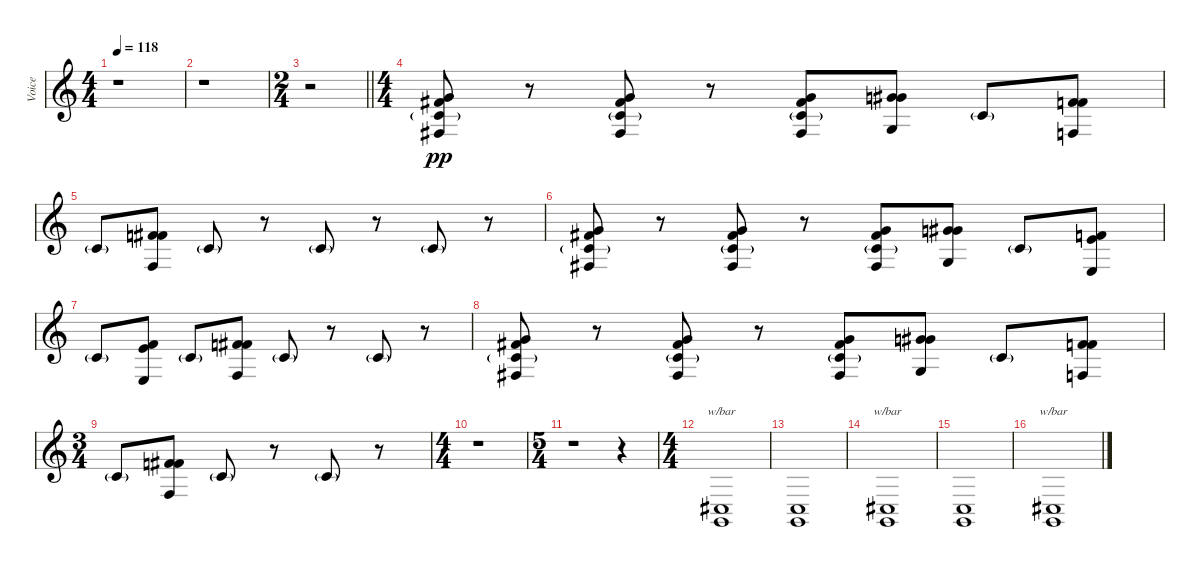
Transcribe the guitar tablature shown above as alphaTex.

\track ("Voice" "Voice") {instrument choiraahs}
\staff {score}
\tuning (E4 B3 G3 D3 A2 E2) {hide}
\ts (4 4)
\tempo 118
\clef g2
\ks c
r.1{dy pp} |
r.1 |
\ts (2 4)
\barLineRight lightlight
r.2 |
\ts (4 4)
(3.1 7.2 5.3{g} 4.4).8 r.8 (3.1 7.2 5.3{g} 4.4).8 r.8 (3.1 7.2 5.3{g} 4.4).8 (4.1 8.2 5.4).8 5.3{g}.8 (2.1 6.2 3.4).8 |
5.3{g}.8 (2.1 6.2 3.4).8 5.3{g}.8 r.8 5.3{g}.8 r.8 5.3{g}.8 r.8 |
(3.1 7.2 5.3{g} 4.4).8 r.8 (3.1 7.2 5.3{g} 4.4).8 r.8 (3.1 7.2 5.3{g} 4.4).8 (4.1 8.2 5.4).8 5.3{g}.8 (1.1 5.2 2.4).8 |
5.3{g}.8 (1.1 5.2 2.4).8 5.3{g}.8 (2.1 6.2 3.4).8 5.3{g}.8 r.8 5.3{g}.8 r.8 |
(3.1 7.2 5.3{g} 4.4).8 r.8 (3.1 7.2 5.3{g} 4.4).8 r.8 (3.1 7.2 5.3{g} 4.4).8 (4.1 8.2 5.4).8 5.3{g}.8 (2.1 6.2 3.4).8 |
\ts (3 4)
5.3{g}.8 (2.1 6.2 3.4).8 5.3{g}.8 r.8 5.3{g}.8 r.8 |
\ts (4 4)
r.1 |
\ts (5 4)
r.1 r.4 |
\ts (4 4)
(4.5 3.6).1{tbe (custom default 0 0 15 -24 60 -24)} |
(4.5{t} 3.6{t}).1 |
(4.5 3.6).1{tbe (custom default 0 0 15 -24 60 -24)} |
(4.5{t} 3.6{t}).1 |
(4.5 3.6).1{tbe (custom default 0 0 15 -24 60 -24)}
